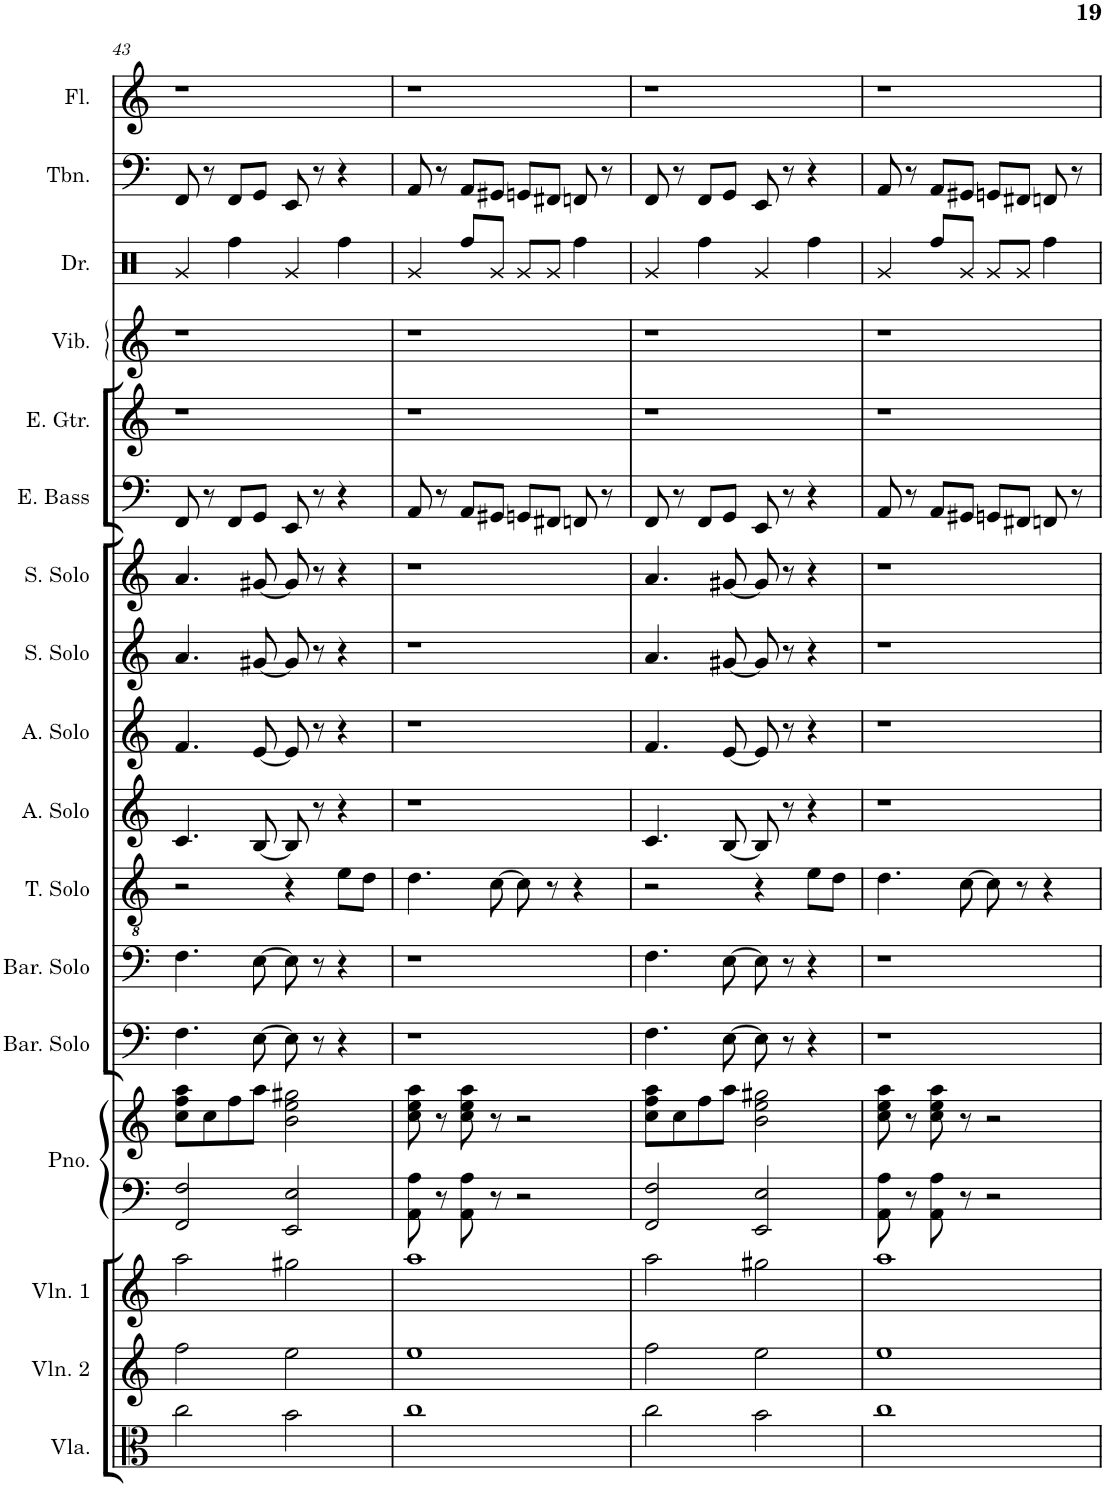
**kern	**kern	**kern	**kern	**kern	**kern	**kern	**kern	**kern	**kern	**kern	**kern	**kern	**kern	**kern	**kern	**kern	**kern
*part17	*part16	*part15	*part14	*part14	*part13	*part12	*part11	*part10	*part9	*part8	*part7	*part6	*part5	*part4	*part3	*part2	*part1
*staff18	*staff17	*staff16	*staff15	*staff14	*staff13	*staff12	*staff11	*staff10	*staff9	*staff8	*staff7	*staff6	*staff5	*staff4	*staff3	*staff2	*staff1
*I"Viola	*I"Violin 2	*I"Violin 1	*I"Piano	*	*I"Baritone Solo	*I"Baritone Solo	*I"Tenor Solo	*I"Alto Solo	*I"Alto Solo	*I"Soprano Solo	*I"Soprano Solo	*I"Electric Bass	*I"Electric Guitar	*I"Vibraphone	*I"Drum Set	*I"Trombone	*I"Flute
*I'Vla.	*I'Vln. 2	*I'Vln. 1	*I'Pno.	*	*I'Bar. Solo	*I'Bar. Solo	*I'T. Solo	*I'A. Solo	*I'A. Solo	*I'S. Solo	*I'S. Solo	*I'E. Bass	*I'E. Gtr.	*I'Vib.	*I'Dr.	*I'Tbn.	*I'Fl.
!!LO:PB:g=z
*clefC3	*clefG2	*clefG2	*clefF4	*clefG2	*clefF4	*clefF4	*clefGv2	*clefG2	*clefG2	*clefG2	*clefG2	*clefF4	*clefG2	*clefG2	*clefX	*clefF4	*clefG2
*	*	*	*	*	*	*	*Trd7c12	*	*	*	*	*Trd7c12	*Trd7c12	*	*	*	*Trd-7c-12
*k[]	*k[]	*k[]	*k[]	*k[]	*k[]	*k[]	*k[]	*k[]	*k[]	*k[]	*k[]	*k[]	*k[]	*k[]	*k[]	*k[]	*k[]
*M4/4	*M4/4	*M4/4	*M4/4	*M4/4	*M4/4	*M4/4	*M4/4	*M4/4	*M4/4	*M4/4	*M4/4	*M4/4	*M4/4	*M4/4	*M4/4	*M4/4	*M4/4
=43	=43	=43	=43	=43	=43	=43	=43	=43	=43	=43	=43	=43	=43	=43	=43	=43	=43
2cc\	2ff\	2aa\	2FF/ 2F/	8cc\ 8ff\ 8aa\L	4.F\	4.F\	2r	4.c/	4.f/	4.a/	4.a/	8FF/	1r	1r	4Rg/	8FF/	1r
.	.	.	.	8cc\	.	.	.	.	.	.	.	8r	.	.	.	8r	.
.	.	.	.	8ff\	.	.	.	.	.	.	.	8FF/L	.	.	4Rff\	8FF/L	.
.	.	.	.	8aa\J	[8E\	[8E\	.	[8B/	[8e/	[8g#X/	[8g#X/	8GG/J	.	.	.	8GG/J	.
2b\	2ee\	2gg#X\	2EE/ 2E/	2b\ 2ee\ 2gg#X\	8E\]	8E\]	4r	8B/]	8e/]	8g#/]	8g#/]	8EE/	.	.	4Rg/	8EE/	.
.	.	.	.	.	8r	8r	.	8r	8r	8r	8r	8r	.	.	.	8r	.
.	.	.	.	.	4r	4r	8e\L	4r	4r	4r	4r	4r	.	.	4Rff\	4r	.
.	.	.	.	.	.	.	8d\J	.	.	.	.	.	.	.	.	.	.
=44	=44	=44	=44	=44	=44	=44	=44	=44	=44	=44	=44	=44	=44	=44	=44	=44	=44
1cc	1ee	1aa	8AA\ 8A\	8cc\ 8ee\ 8aa\	1r	1r	4.d\	1r	1r	1r	1r	8AA/	1r	1r	4Rg/	8AA/	1r
.	.	.	8r	8r	.	.	.	.	.	.	.	8r	.	.	.	8r	.
.	.	.	8AA\ 8A\	8cc\ 8ee\ 8aa\	.	.	.	.	.	.	.	8AA/L	.	.	8Rff/L	8AA/L	.
.	.	.	8r	8r	.	.	[8c\	.	.	.	.	8GG#X/J	.	.	8Rg/J	8GG#X/J	.
.	.	.	2r	2r	.	.	8c\]	.	.	.	.	8GGn/L	.	.	8Rg/L	8GGn/L	.
.	.	.	.	.	.	.	8r	.	.	.	.	8FF#X/J	.	.	8Rg/J	8FF#X/J	.
.	.	.	.	.	.	.	4r	.	.	.	.	8FFn/	.	.	4Rff\	8FFn/	.
.	.	.	.	.	.	.	.	.	.	.	.	8r	.	.	.	8r	.
=45	=45	=45	=45	=45	=45	=45	=45	=45	=45	=45	=45	=45	=45	=45	=45	=45	=45
2cc\	2ff\	2aa\	2FF/ 2F/	8cc\ 8ff\ 8aa\L	4.F\	4.F\	2r	4.c/	4.f/	4.a/	4.a/	8FF/	1r	1r	4Rg/	8FF/	1r
.	.	.	.	8cc\	.	.	.	.	.	.	.	8r	.	.	.	8r	.
.	.	.	.	8ff\	.	.	.	.	.	.	.	8FF/L	.	.	4Rff\	8FF/L	.
.	.	.	.	8aa\J	[8E\	[8E\	.	[8B/	[8e/	[8g#X/	[8g#X/	8GG/J	.	.	.	8GG/J	.
2b\	2ee\	2gg#X\	2EE/ 2E/	2b\ 2ee\ 2gg#X\	8E\]	8E\]	4r	8B/]	8e/]	8g#/]	8g#/]	8EE/	.	.	4Rg/	8EE/	.
.	.	.	.	.	8r	8r	.	8r	8r	8r	8r	8r	.	.	.	8r	.
.	.	.	.	.	4r	4r	8e\L	4r	4r	4r	4r	4r	.	.	4Rff\	4r	.
.	.	.	.	.	.	.	8d\J	.	.	.	.	.	.	.	.	.	.
=46	=46	=46	=46	=46	=46	=46	=46	=46	=46	=46	=46	=46	=46	=46	=46	=46	=46
1cc	1ee	1aa	8AA\ 8A\	8cc\ 8ee\ 8aa\	1r	1r	4.d\	1r	1r	1r	1r	8AA/	1r	1r	4Rg/	8AA/	1r
.	.	.	8r	8r	.	.	.	.	.	.	.	8r	.	.	.	8r	.
.	.	.	8AA\ 8A\	8cc\ 8ee\ 8aa\	.	.	.	.	.	.	.	8AA/L	.	.	8Rff/L	8AA/L	.
.	.	.	8r	8r	.	.	[8c\	.	.	.	.	8GG#X/J	.	.	8Rg/J	8GG#X/J	.
.	.	.	2r	2r	.	.	8c\]	.	.	.	.	8GGn/L	.	.	8Rg/L	8GGn/L	.
.	.	.	.	.	.	.	8r	.	.	.	.	8FF#X/J	.	.	8Rg/J	8FF#X/J	.
.	.	.	.	.	.	.	4r	.	.	.	.	8FFn/	.	.	4Rff\	8FFn/	.
.	.	.	.	.	.	.	.	.	.	.	.	8r	.	.	.	8r	.
=	=	=	=	=	=	=	=	=	=	=	=	=	=	=	=	=	=
*-	*-	*-	*-	*-	*-	*-	*-	*-	*-	*-	*-	*-	*-	*-	*-	*-	*-
